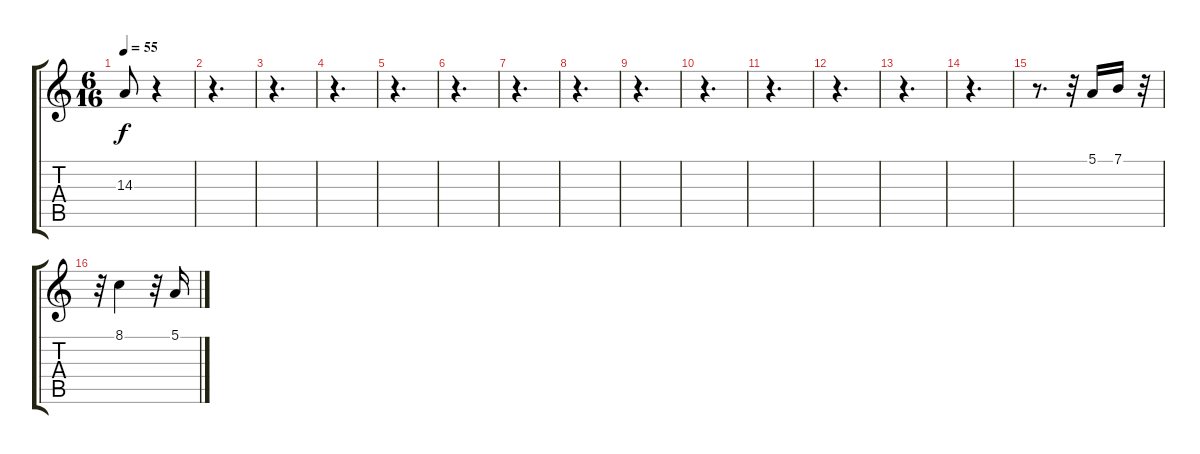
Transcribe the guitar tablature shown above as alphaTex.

\track "" {instrument acousticgrandpiano}
\staff {score tabs}
\tuning (E4 B3 G3 D3 A2 E2) {hide}
\ts (6 16)
\tempo 55
\clef g2
\ks c
14.3{t}.8{dy f} r.4 |
r.4{d} |
r.4{d} |
r.4{d} |
r.4{d} |
r.4{d} |
r.4{d} |
r.4{d} |
r.4{d} |
r.4{d} |
r.4{d} |
r.4{d} |
r.4{d} |
r.4{d} |
r.8{d} r.32 5.1.16 7.1.16 r.32 |
r.32 8.1.4 r.32 5.1.16
